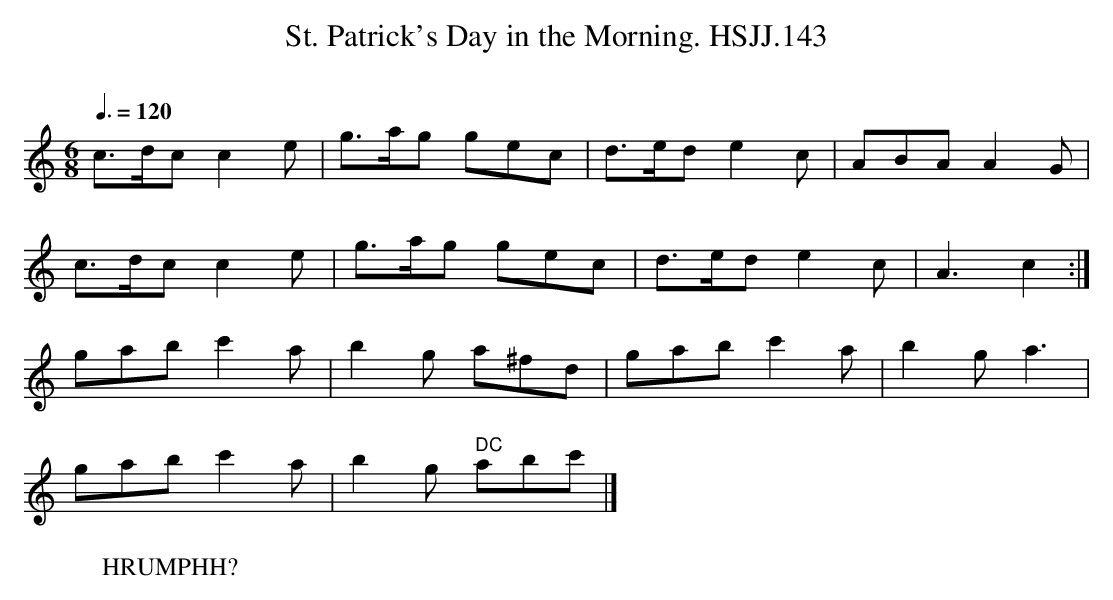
X:1
T:St. Patrick's Day in the Morning. HSJJ.143
M:6/8
L:1/8
Q:3/8=120
O:
K:C
c>dc c2e|g>ag gec|d>ede2c|ABAA2G|
c>dcc2e|g>ag gec|d>ede2c|A3c2:|
gabc'2a|b2g a^fd|gabc'2a|b2ga3|
gabc'2a|b2g " DC"abc'|]
W:HRUMPHH?
